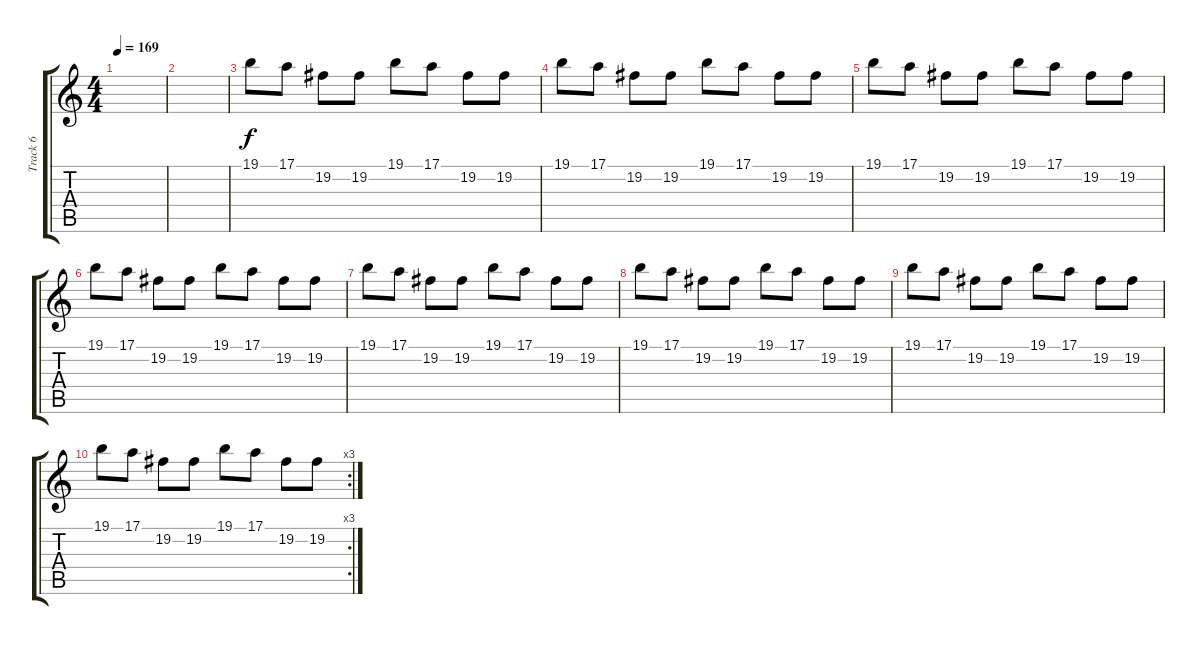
\track ("Track 6" "Track 6") {instrument lead5charang}
\staff {score tabs}
\tuning (E4 B3 G3 D3 A2 E2) {hide}
\ts (4 4)
\tempo 169
\clef g2
\ks c
|
|
19.1.8 17.1.8 19.2.8 19.2.8 19.1.8 17.1.8 19.2.8 19.2.8 |
19.1.8 17.1.8 19.2.8 19.2.8 19.1.8 17.1.8 19.2.8 19.2.8 |
19.1.8 17.1.8 19.2.8 19.2.8 19.1.8 17.1.8 19.2.8 19.2.8 |
19.1.8 17.1.8 19.2.8 19.2.8 19.1.8 17.1.8 19.2.8 19.2.8 |
19.1.8 17.1.8 19.2.8 19.2.8 19.1.8 17.1.8 19.2.8 19.2.8 |
19.1.8 17.1.8 19.2.8 19.2.8 19.1.8 17.1.8 19.2.8 19.2.8 |
19.1.8 17.1.8 19.2.8 19.2.8 19.1.8 17.1.8 19.2.8 19.2.8 |
\rc 3
19.1.8 17.1.8 19.2.8 19.2.8 19.1.8 17.1.8 19.2.8 19.2.8
